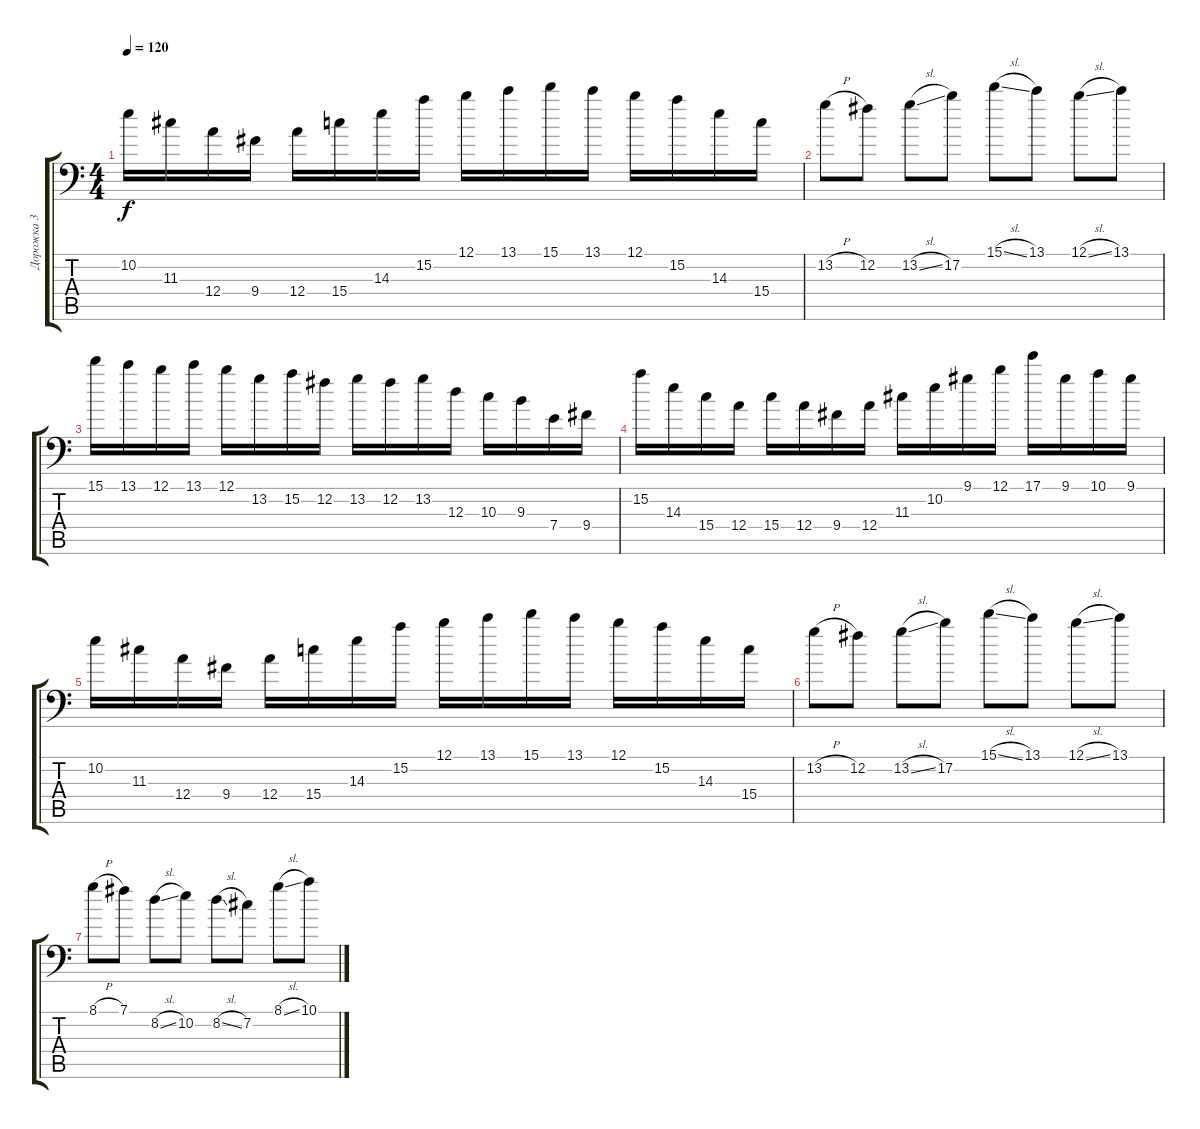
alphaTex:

\track ("Дорожка 3" "Дорожка 3") {mute instrument distortionguitar}
\staff {score tabs}
\tuning (B3 Gb3 D3 A2 E2 A1) {hide}
\ts (4 4)
\tempo 120
\clef f4
\ks c
10.2.16{dy f} 11.3.16 12.4.16 9.4.16 12.4.16 15.4.16 14.3.16 15.2.16 12.1.16 13.1.16 15.1.16 13.1.16 12.1.16 15.2.16 14.3.16 15.4.16 |
13.2{h}.8 12.2.8 13.2{sl}.8 17.2.8 15.1{sl}.8 13.1.8 12.1{sl}.8 13.1.8 |
15.1.16 13.1.16 12.1.16 13.1.16 12.1.16 13.2.16 15.2.16 12.2.16 13.2.16 12.2.16 13.2.16 12.3.16 10.3.16 9.3.16 7.4.16 9.4.16 |
15.2.16 14.3.16 15.4.16 12.4.16 15.4.16 12.4.16 9.4.16 12.4.16 11.3.16 10.2.16 9.1.16 12.1.16 17.1.16 9.1.16 10.1.16 9.1.16 |
10.2.16 11.3.16 12.4.16 9.4.16 12.4.16 15.4.16 14.3.16 15.2.16 12.1.16 13.1.16 15.1.16 13.1.16 12.1.16 15.2.16 14.3.16 15.4.16 |
13.2{h}.8 12.2.8 13.2{sl}.8 17.2.8 15.1{sl}.8 13.1.8 12.1{sl}.8 13.1.8 |
8.1{h}.8 7.1.8 8.2{sl}.8 10.2.8 8.2{sl}.8 7.2.8 8.1{sl}.8 10.1.8
